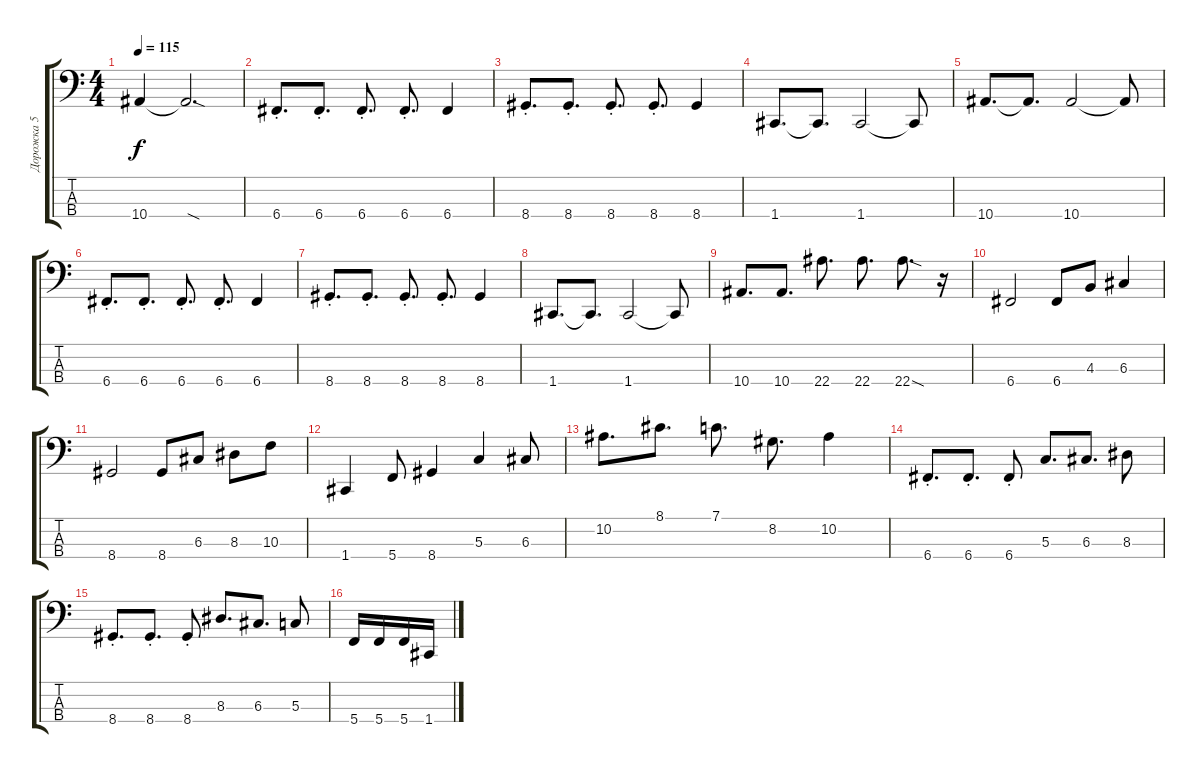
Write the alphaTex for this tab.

\track ("Дорожка 5" "Дорожка 5") {instrument electricbassfinger}
\staff {score tabs}
\tuning (F2 C2 G1 C1) {hide}
\ts (4 4)
\tempo 115
\clef f4
\ks c
10.4.4{dy f} 10.4{sod t}.2{d} |
6.4{st}.8{d} 6.4{st}.8{d} 6.4{st}.8{d} 6.4{st}.8{d} 6.4.4 |
8.4{st}.8{d} 8.4{st}.8{d} 8.4{st}.8{d} 8.4{st}.8{d} 8.4.4 |
1.4.8{d} 1.4{t}.8{d} 1.4.2 1.4{t}.8 |
10.4.8{d} 10.4{t}.8{d} 10.4.2 10.4{t}.8 |
6.4{st}.8{d} 6.4{st}.8{d} 6.4{st}.8{d} 6.4{st}.8{d} 6.4.4 |
8.4{st}.8{d} 8.4{st}.8{d} 8.4{st}.8{d} 8.4{st}.8{d} 8.4.4 |
1.4.8{d} 1.4{t}.8{d} 1.4.2 1.4{t}.8 |
10.4.8{d} 10.4.8{d} 22.4.8{d} 22.4.8{d} 22.4{sod}.8{d} r.16 |
6.4.2 6.4.8 4.3.8 6.3.4 |
8.4.2 8.4.8 6.3.8 8.3.8 10.3.8 |
1.4.4 5.4.8 8.4.4 5.3.4 6.3.8 |
10.2.8{d} 8.1.8{d} 7.1.8{d} 8.2.8{d} 10.2.4 |
6.4{st}.8{d} 6.4{st}.8{d} 6.4{st}.8 5.3.8{d} 6.3.8{d} 8.3.8 |
8.4{st}.8{d} 8.4{st}.8{d} 8.4{st}.8 8.3.8{d} 6.3.8{d} 5.3.8 |
5.4.16 5.4.16 5.4.16 1.4.16
